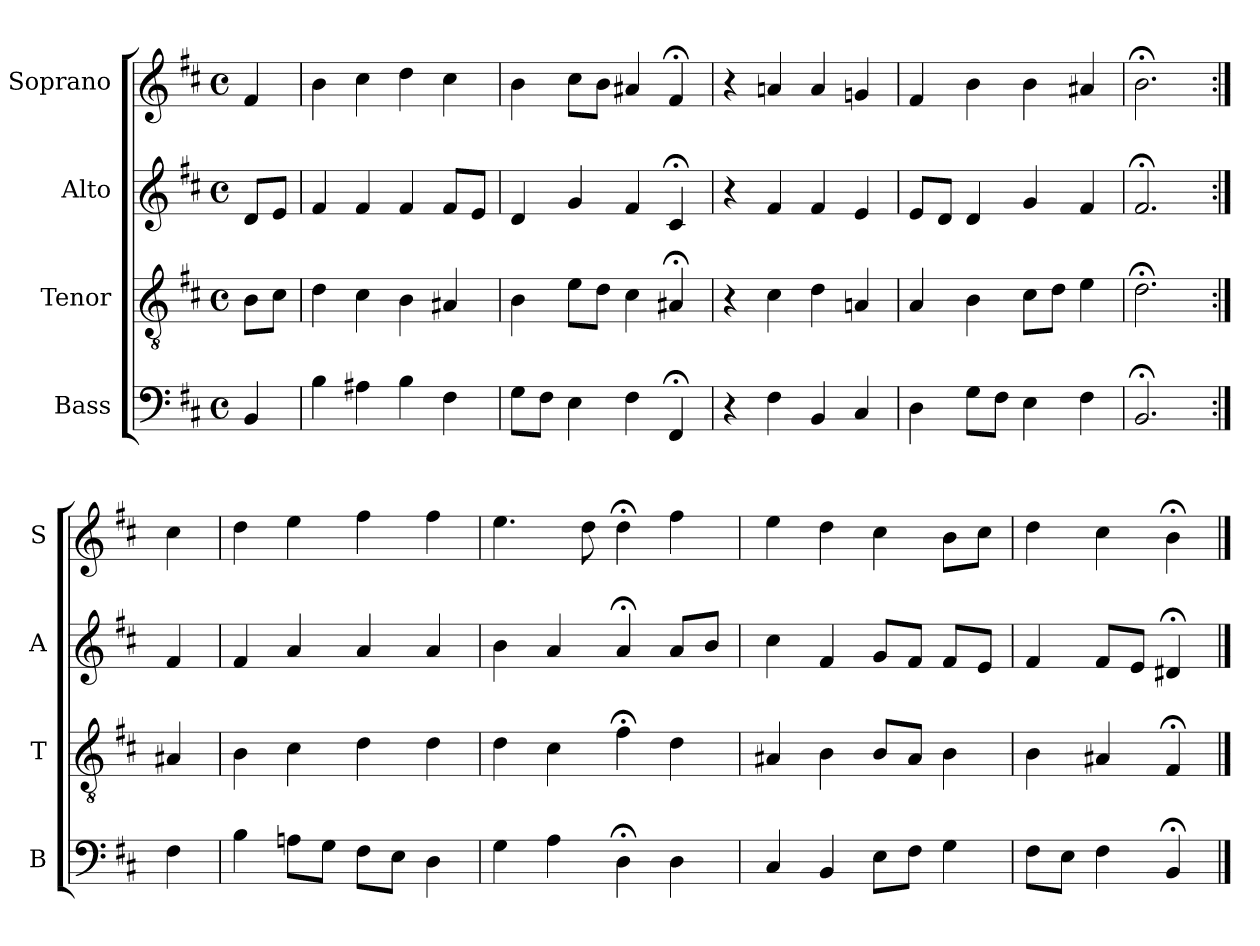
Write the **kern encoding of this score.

**kern	**kern	**kern	**kern
*part4	*part3	*part2	*part1
*staff4	*staff3	*staff2	*staff1
*I"Bass	*I"Tenor	*I"Alto	*I"Soprano
*I'B	*I'T	*I'A	*I'S
*clefF4	*clefGv2	*clefG2	*clefG2
*k[f#c#]	*k[f#c#]	*k[f#c#]	*k[f#c#]
*b:	*b:	*b:	*b:
*M4/4	*M4/4	*M4/4	*M4/4
*met(c)	*met(c)	*met(c)	*met(c)
*MM100	*MM100	*MM100	*MM100
=	=	=	=
4BB	8BL	8dL	4f#
.	8c#J	8eJ	.
=1	=1	=1	=1
4B	4d	4f#	4b
4A#X	4c#	4f#	4cc#
4B	4B	4f#	4dd
4F#	4A#X	8f#L	4cc#
.	.	8eJ	.
=2	=2	=2	=2
8GL	4B	4d	4b
8F#J	.	.	.
4Ei	8eiL	4gi	8cc#iL
.	8dJ	.	8bJ
4F#	4c#	4f#	4a#X
4FF#;<	4A#X;<	4c#;<	4f#;<
=3	=3	=3	=3
4r	4r	4r	4r
4F#	4c#	4f#	4an
4BB	4d	4f#	4a
4C#	4An	4e	4gn
=4	=4	=4	=4
4D	4A	8eL	4f#
.	.	8dJ	.
8GL	4B	4d	4b
8F#J	.	.	.
4E	8c#L	4g	4b
.	8dJ	.	.
4F#	4e	4f#	4a#X
=5	=5	=5	=5
2.BB;<	2.d;<	2.f#;<	2.b;<
=:|!	=:|!	=:|!	=:|!
4F#	4A#X	4f#	4cc#
=6	=6	=6	=6
4B	4B	4f#	4dd
8AnL	4c#	4a	4ee
8GJ	.	.	.
8F#L	4d	4a	4ff#
8EJ	.	.	.
4D	4d	4a	4ff#
=7	=7	=7	=7
4G	4d	4b	4.ee
4A	4c#	4a	.
.	.	.	8dd
4D;<	4f#;<	4a;<	4dd;<
4D	4d	8aL	4ff#
.	.	8bJ	.
=8	=8	=8	=8
4C#i	4A#Xi	4cc#i	4eei
4BB	4B	4f#	4dd
8EL	8BL	8gL	4cc#
8F#J	8A#J	8f#J	.
4G	4B	8f#L	8bL
.	.	8eJ	8cc#J
=9	=9	=9	=9
8F#L	4B	4f#	4dd
8EJ	.	.	.
4F#	4A#X	8f#L	4cc#
.	.	8eJ	.
4BB;<	4F#;<	4d#X;<	4b;<
==	==	==	==
*-	*-	*-	*-
